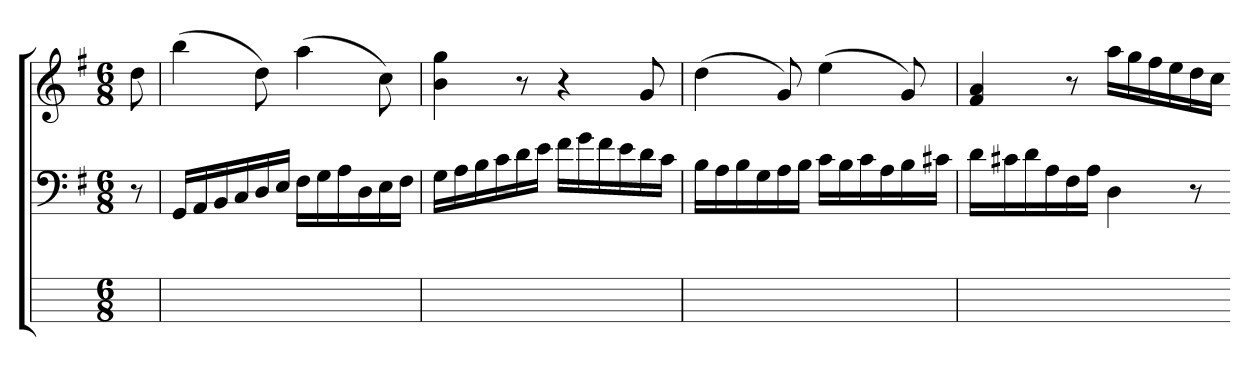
**kern	**kern	**kern
*part3	*part2	*part1
*staff3	*staff2	*staff1
*	*clefF4	*clefG2
*	*k[f#]	*k[f#]
*	*G:	*G:
*M6/8	*M6/8	*M6/8
=	=	=
8ryy	8r	8dd
=	=	=
2.ryy	16GGLL	(4bb
.	16AA	.
.	16BB	.
.	16C	.
.	16D	8dd)
.	16EJJ	.
.	16F#LL	(4aa
.	16G	.
.	16A	.
.	16D	.
.	16E	8cc)
.	16F#JJ	.
=	=	=
2.ryy	16GLL	4b 4gg
.	16A	.
.	16B	.
.	16c	.
.	16d	8r
.	16eJJ	.
.	16f#LL	4r
.	16g	.
.	16f#	.
.	16e	.
.	16d	8g
.	16cJJ	.
=	=	=
2.ryy	16BLL	(4dd
.	16A	.
.	16B	.
.	16G	.
.	16A	8g)
.	16BJJ	.
.	16cLL	(4ee
.	16B	.
.	16c	.
.	16A	.
.	16B	8g)
.	16c#XJJ	.
=	=	=
2.ryy	16dLL	4f# 4a
.	16c#X	.
.	16d	.
.	16A	.
.	16F#	8r
.	16AJJ	.
.	4D	16aaLL
.	.	16gg
.	.	16ff#
.	.	16ee
.	8r	16dd
.	.	16ccJJ
=-	=-	=-
*-	*-	*-
